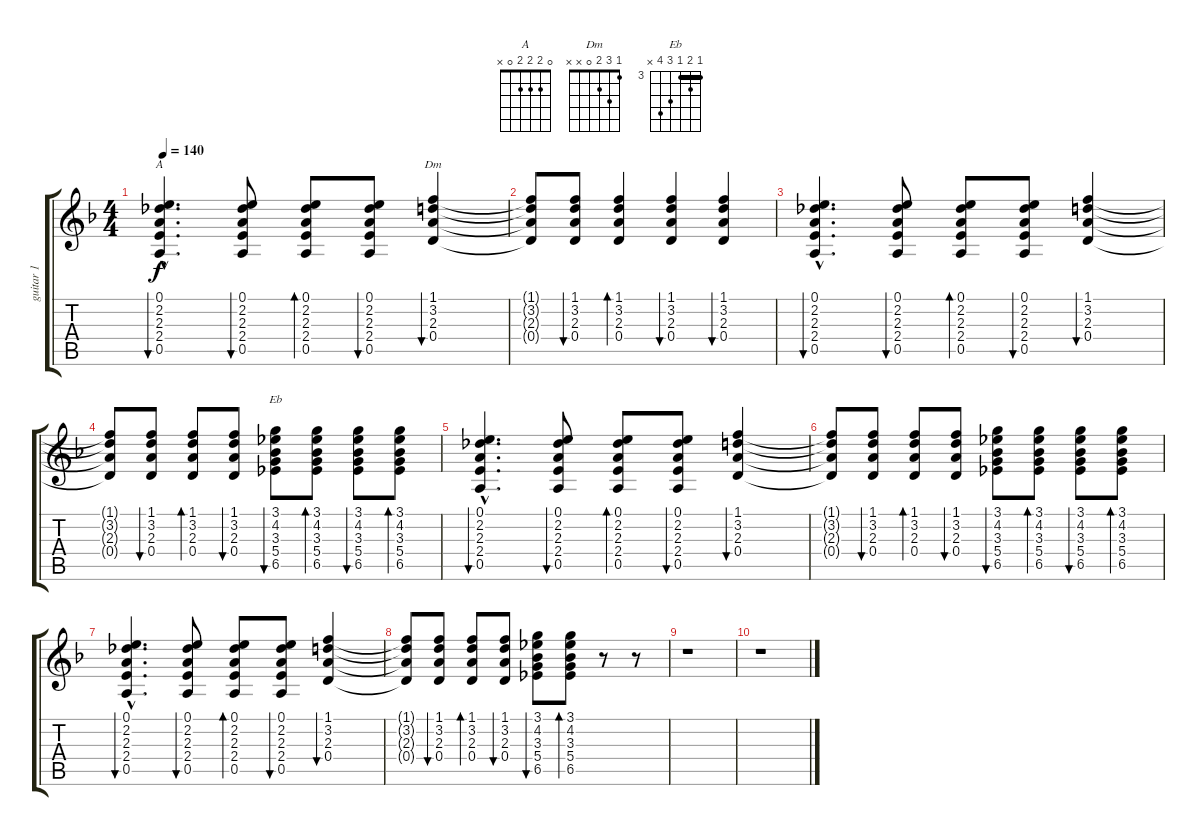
\track ("guitar 1" "guitar 1") {instrument acousticguitarsteel}
\staff {score tabs}
\tuning (E4 B3 G3 D3 A2 E2) {hide}
\chord ("A" 0 2 2 2 0 x)
\chord ("Dm" 1 3 2 0 x x)
\chord ("Eb" 3 4 3 5 6 x) {firstfret 3 barre 3}
\ts (4 4)
\tempo 140
\clef g2
\ks dminor
(0.1{hac} 2.2{hac} 2.3{hac} 2.4{hac} 0.5{hac}).4{d bu 60 ch "A" dy f} (0.1 2.2 2.3 2.4 0.5).8{bu 60} (0.1 2.2 2.3 2.4 0.5).8{bd 60} (0.1 2.2 2.3 2.4 0.5).8{bu 60} (1.1 3.2 2.3 0.4).4{bu 60 ch "Dm"} |
(1.1{t} 3.2{t} 2.3{t} 0.4{t}).8 (1.1 3.2 2.3 0.4).8{bu 60} (1.1 3.2 2.3 0.4).4{bd 60} (1.1 3.2 2.3 0.4).4{bu 60} (1.1 3.2 2.3 0.4).4{bu 60} |
(0.1{hac} 2.2{hac} 2.3{hac} 2.4{hac} 0.5{hac}).4{d bu 60} (0.1 2.2 2.3 2.4 0.5).8{bu 60} (0.1 2.2 2.3 2.4 0.5).8{bd 60} (0.1 2.2 2.3 2.4 0.5).8{bu 60} (1.1 3.2 2.3 0.4).4{bu 60} |
(1.1{t} 3.2{t} 2.3{t} 0.4{t}).8 (1.1 3.2 2.3 0.4).8{bu 60} (1.1 3.2 2.3 0.4).8{bd 60} (1.1 3.2 2.3 0.4).8{bu 60} (3.1 4.2 3.3 5.4 6.5).8{bu 60 ch "Eb"} (3.1 4.2 3.3 5.4 6.5).8{bd 60} (3.1 4.2 3.3 5.4 6.5).8{bu 60} (3.1 4.2 3.3 5.4 6.5).8{bd 60} |
(0.1{hac} 2.2{hac} 2.3{hac} 2.4{hac} 0.5{hac}).4{d bu 60} (0.1 2.2 2.3 2.4 0.5).8{bu 60} (0.1 2.2 2.3 2.4 0.5).8{bd 60} (0.1 2.2 2.3 2.4 0.5).8{bu 60} (1.1 3.2 2.3 0.4).4{bu 60} |
(1.1{t} 3.2{t} 2.3{t} 0.4{t}).8 (1.1 3.2 2.3 0.4).8{bu 60} (1.1 3.2 2.3 0.4).8{bd 60} (1.1 3.2 2.3 0.4).8{bu 60} (3.1 4.2 3.3 5.4 6.5).8{bu 60} (3.1 4.2 3.3 5.4 6.5).8{bd 60} (3.1 4.2 3.3 5.4 6.5).8{bu 60} (3.1 4.2 3.3 5.4 6.5).8{bd 60} |
(0.1{hac} 2.2{hac} 2.3{hac} 2.4{hac} 0.5{hac}).4{d bu 60} (0.1 2.2 2.3 2.4 0.5).8{bu 60} (0.1 2.2 2.3 2.4 0.5).8{bd 60} (0.1 2.2 2.3 2.4 0.5).8{bu 60} (1.1 3.2 2.3 0.4).4{bu 60} |
(1.1{t} 3.2{t} 2.3{t} 0.4{t}).8 (1.1 3.2 2.3 0.4).8{bu 60} (1.1 3.2 2.3 0.4).8{bd 60} (1.1 3.2 2.3 0.4).8{bu 60} (3.1 4.2 3.3 5.4 6.5).8{bu 60} (3.1 4.2 3.3 5.4 6.5).8{bd 60} r.8 r.8 |
r.1 |
r.1
